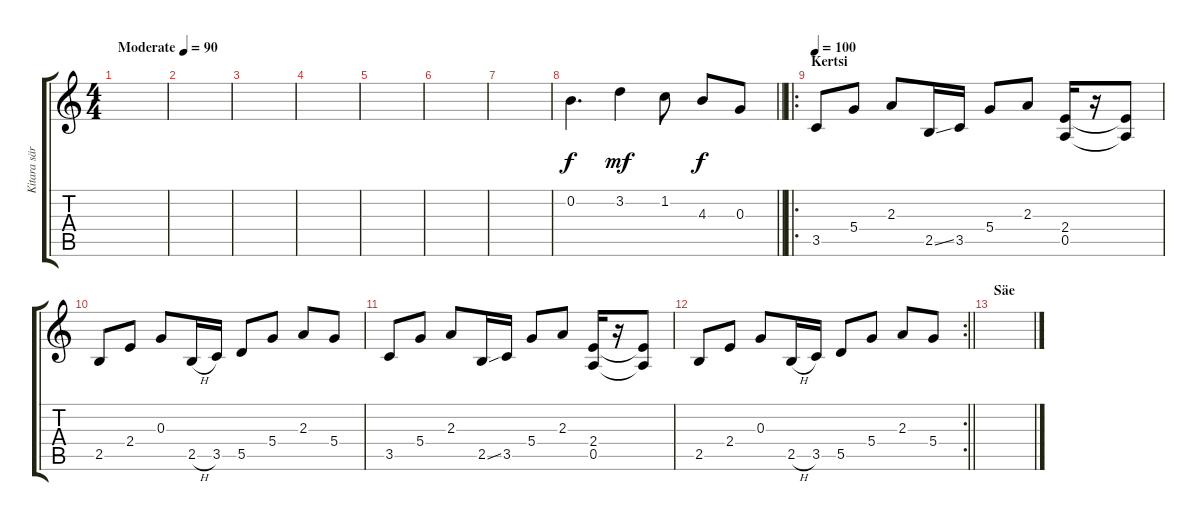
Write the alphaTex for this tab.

\track ("Kitara särö" "Kitara sär") {instrument overdrivenguitar}
\staff {score tabs}
\tuning (E4 B3 G3 D3 A2 E2) {hide}
\ts (4 4)
\tempo (90 "Moderate")
\clef g2
\ks c
|
|
|
|
|
|
|
\barLineRight lightlight
0.2.4{d} 3.2.4{dy mf} 1.2.8 4.3.8{dy f} 0.3.8 |
\ro
\section ("" "Kertsi")
\tempo 100
3.5.8 5.4.8 2.3.8 2.5{ss}.16 3.5.16 5.4.8 2.3.8 (2.4 0.5).16 r.16 (2.4{t} 0.5{t}).8 |
2.5.8 2.4.8 0.3.8 2.5{h}.16 3.5.16 5.5.8 5.4.8 2.3.8 5.4.8 |
3.5.8 5.4.8 2.3.8 2.5{ss}.16 3.5.16 5.4.8 2.3.8 (2.4 0.5).16 r.16 (2.4{t} 0.5{t}).8 |
\rc 2
\barLineRight lightlight
2.5.8 2.4.8 0.3.8 2.5{h}.16 3.5.16 5.5.8 5.4.8 2.3.8 5.4.8 |
\section ("" "Säe")
